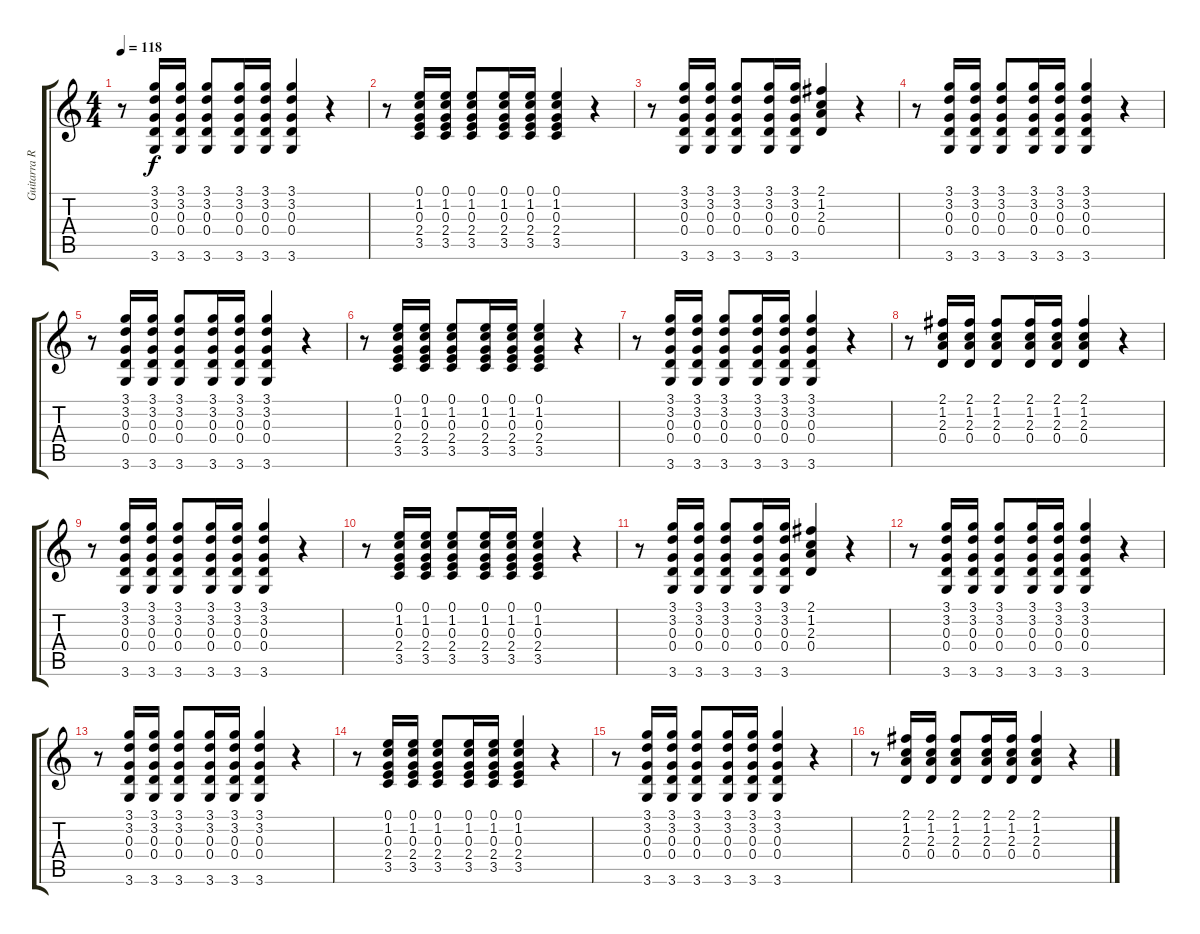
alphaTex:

\track ("Guitarra Riff" "Guitarra R") {instrument distortionguitar}
\staff {score tabs}
\tuning (E4 B3 G3 D3 A2 E2) {hide}
\ts (4 4)
\tempo 118
\clef g2
\ks c
r.8{dy f} (3.1 3.2 0.3 0.4 3.6).16 (3.1 3.2 0.3 0.4 3.6).16 (3.1 3.2 0.3 0.4 3.6).8 (3.1 3.2 0.3 0.4 3.6).16 (3.1 3.2 0.3 0.4 3.6).16 (3.1 3.2 0.3 0.4 3.6).4 r.4 |
r.8 (0.1 1.2 0.3 2.4 3.5).16 (0.1 1.2 0.3 2.4 3.5).16 (0.1 1.2 0.3 2.4 3.5).8 (0.1 1.2 0.3 2.4 3.5).16 (0.1 1.2 0.3 2.4 3.5).16 (0.1 1.2 0.3 2.4 3.5).4 r.4 |
r.8 (3.1 3.2 0.3 0.4 3.6).16 (3.1 3.2 0.3 0.4 3.6).16 (3.1 3.2 0.3 0.4 3.6).8 (3.1 3.2 0.3 0.4 3.6).16 (3.1 3.2 0.3 0.4 3.6).16 (2.1 1.2 2.3 0.4).4 r.4 |
r.8 (3.1 3.2 0.3 0.4 3.6).16 (3.1 3.2 0.3 0.4 3.6).16 (3.1 3.2 0.3 0.4 3.6).8 (3.1 3.2 0.3 0.4 3.6).16 (3.1 3.2 0.3 0.4 3.6).16 (3.1 3.2 0.3 0.4 3.6).4 r.4 |
r.8 (3.1 3.2 0.3 0.4 3.6).16 (3.1 3.2 0.3 0.4 3.6).16 (3.1 3.2 0.3 0.4 3.6).8 (3.1 3.2 0.3 0.4 3.6).16 (3.1 3.2 0.3 0.4 3.6).16 (3.1 3.2 0.3 0.4 3.6).4 r.4 |
r.8 (0.1 1.2 0.3 2.4 3.5).16 (0.1 1.2 0.3 2.4 3.5).16 (0.1 1.2 0.3 2.4 3.5).8 (0.1 1.2 0.3 2.4 3.5).16 (0.1 1.2 0.3 2.4 3.5).16 (0.1 1.2 0.3 2.4 3.5).4 r.4 |
r.8 (3.1 3.2 0.3 0.4 3.6).16 (3.1 3.2 0.3 0.4 3.6).16 (3.1 3.2 0.3 0.4 3.6).8 (3.1 3.2 0.3 0.4 3.6).16 (3.1 3.2 0.3 0.4 3.6).16 (3.1 3.2 0.3 0.4 3.6).4 r.4 |
r.8 (2.1 1.2 2.3 0.4).16 (2.1 1.2 2.3 0.4).16 (2.1 1.2 2.3 0.4).8 (2.1 1.2 2.3 0.4).16 (2.1 1.2 2.3 0.4).16 (2.1 1.2 2.3 0.4).4 r.4 |
r.8 (3.1 3.2 0.3 0.4 3.6).16 (3.1 3.2 0.3 0.4 3.6).16 (3.1 3.2 0.3 0.4 3.6).8 (3.1 3.2 0.3 0.4 3.6).16 (3.1 3.2 0.3 0.4 3.6).16 (3.1 3.2 0.3 0.4 3.6).4 r.4 |
r.8 (0.1 1.2 0.3 2.4 3.5).16 (0.1 1.2 0.3 2.4 3.5).16 (0.1 1.2 0.3 2.4 3.5).8 (0.1 1.2 0.3 2.4 3.5).16 (0.1 1.2 0.3 2.4 3.5).16 (0.1 1.2 0.3 2.4 3.5).4 r.4 |
r.8 (3.1 3.2 0.3 0.4 3.6).16 (3.1 3.2 0.3 0.4 3.6).16 (3.1 3.2 0.3 0.4 3.6).8 (3.1 3.2 0.3 0.4 3.6).16 (3.1 3.2 0.3 0.4 3.6).16 (2.1 1.2 2.3 0.4).4 r.4 |
r.8 (3.1 3.2 0.3 0.4 3.6).16 (3.1 3.2 0.3 0.4 3.6).16 (3.1 3.2 0.3 0.4 3.6).8 (3.1 3.2 0.3 0.4 3.6).16 (3.1 3.2 0.3 0.4 3.6).16 (3.1 3.2 0.3 0.4 3.6).4 r.4 |
r.8 (3.1 3.2 0.3 0.4 3.6).16 (3.1 3.2 0.3 0.4 3.6).16 (3.1 3.2 0.3 0.4 3.6).8 (3.1 3.2 0.3 0.4 3.6).16 (3.1 3.2 0.3 0.4 3.6).16 (3.1 3.2 0.3 0.4 3.6).4 r.4 |
r.8 (0.1 1.2 0.3 2.4 3.5).16 (0.1 1.2 0.3 2.4 3.5).16 (0.1 1.2 0.3 2.4 3.5).8 (0.1 1.2 0.3 2.4 3.5).16 (0.1 1.2 0.3 2.4 3.5).16 (0.1 1.2 0.3 2.4 3.5).4 r.4 |
r.8 (3.1 3.2 0.3 0.4 3.6).16 (3.1 3.2 0.3 0.4 3.6).16 (3.1 3.2 0.3 0.4 3.6).8 (3.1 3.2 0.3 0.4 3.6).16 (3.1 3.2 0.3 0.4 3.6).16 (3.1 3.2 0.3 0.4 3.6).4 r.4 |
r.8 (2.1 1.2 2.3 0.4).16 (2.1 1.2 2.3 0.4).16 (2.1 1.2 2.3 0.4).8 (2.1 1.2 2.3 0.4).16 (2.1 1.2 2.3 0.4).16 (2.1 1.2 2.3 0.4).4 r.4
